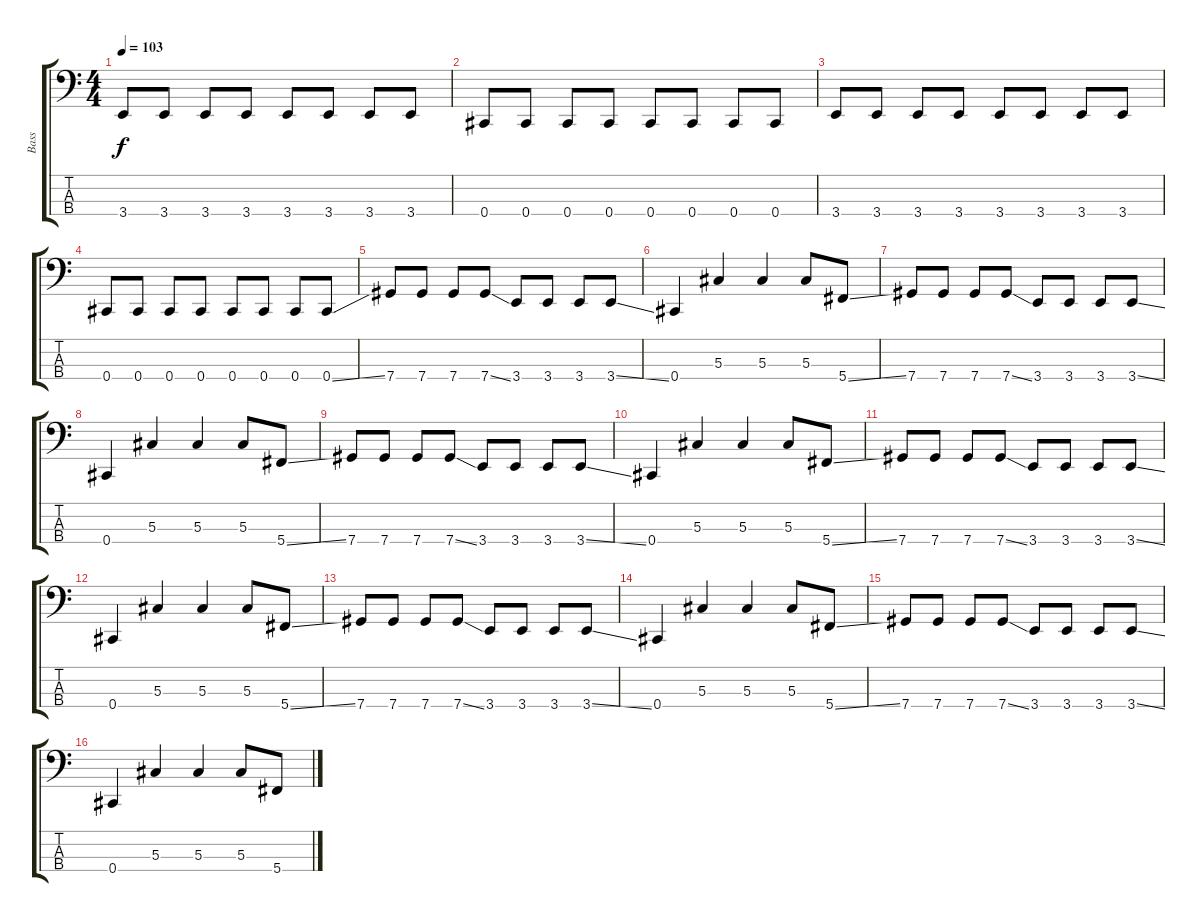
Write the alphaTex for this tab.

\track ("Bass" "Bass") {instrument electricbasspick}
\staff {score tabs}
\tuning (Gb2 Db2 Ab1 Db1) {hide}
\ts (4 4)
\tempo 103
\clef f4
\ks c
3.4.8{dy f} 3.4.8 3.4.8 3.4.8 3.4.8 3.4.8 3.4.8 3.4.8 |
0.4.8 0.4.8 0.4.8 0.4.8 0.4.8 0.4.8 0.4.8 0.4.8 |
3.4.8 3.4.8 3.4.8 3.4.8 3.4.8 3.4.8 3.4.8 3.4.8 |
0.4.8 0.4.8 0.4.8 0.4.8 0.4.8 0.4.8 0.4.8 0.4{ss}.8 |
7.4.8 7.4.8 7.4.8 7.4{ss}.8 3.4.8 3.4.8 3.4.8 3.4{ss}.8 |
0.4.4 5.3.4 5.3.4 5.3.8 5.4{ss}.8 |
7.4.8 7.4.8 7.4.8 7.4{ss}.8 3.4.8 3.4.8 3.4.8 3.4{ss}.8 |
0.4.4 5.3.4 5.3.4 5.3.8 5.4{ss}.8 |
7.4.8 7.4.8 7.4.8 7.4{ss}.8 3.4.8 3.4.8 3.4.8 3.4{ss}.8 |
0.4.4 5.3.4 5.3.4 5.3.8 5.4{ss}.8 |
7.4.8 7.4.8 7.4.8 7.4{ss}.8 3.4.8 3.4.8 3.4.8 3.4{ss}.8 |
0.4.4 5.3.4 5.3.4 5.3.8 5.4{ss}.8 |
7.4.8 7.4.8 7.4.8 7.4{ss}.8 3.4.8 3.4.8 3.4.8 3.4{ss}.8 |
0.4.4 5.3.4 5.3.4 5.3.8 5.4{ss}.8 |
7.4.8 7.4.8 7.4.8 7.4{ss}.8 3.4.8 3.4.8 3.4.8 3.4{ss}.8 |
0.4.4 5.3.4 5.3.4 5.3.8 5.4{ss}.8
